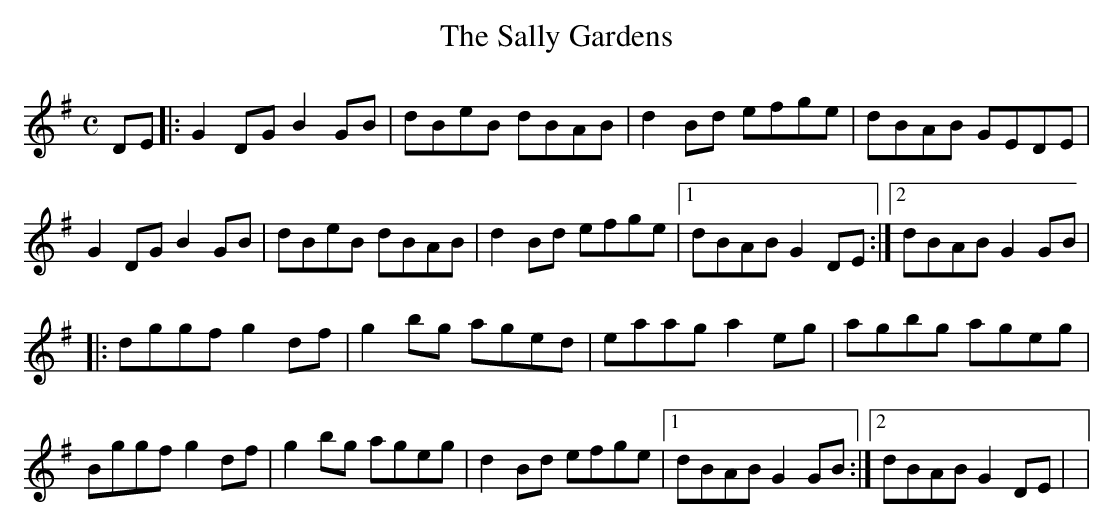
X:1
T:Sally Gardens, The
M:C
L:1/8
K:G
DE|: G2 DG B2 GB|dBeB dBAB|d2 Bd efge|dBAB GEDE|
G2 DG B2 GB|dBeB dBAB|d2 Bd efge|1 dBAB G2 DE:|2 dBAB G2 GB|
|: dggf g2 df|g2 bg aged|eaag a2 eg|agbg ageg|
Bggf g2 df|g2 bg ageg|d2 Bd efge|1 dBAB G2 GB :|2 dBAB G2 DE |>|
